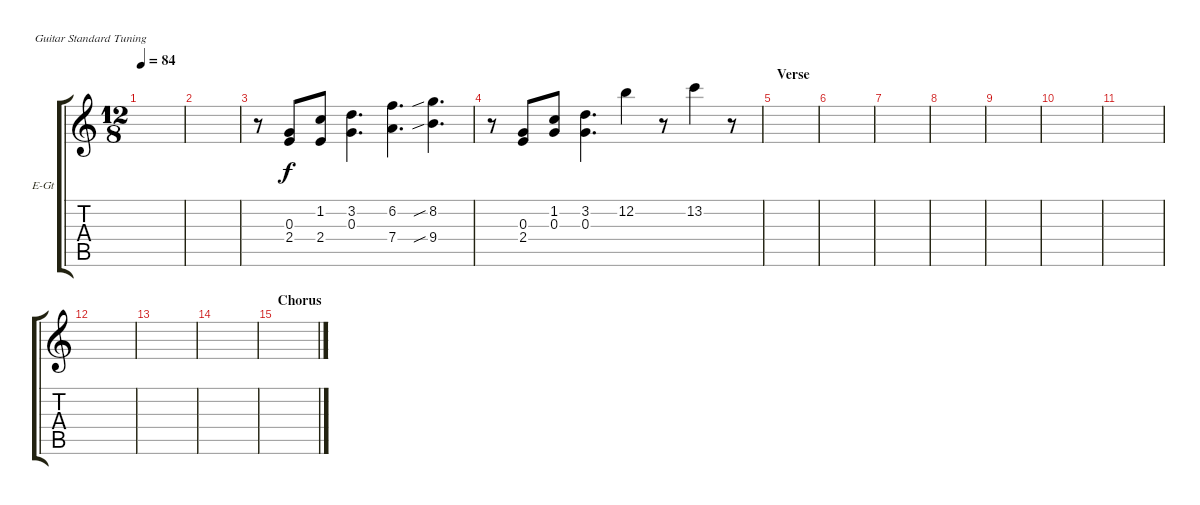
\defaultSystemsLayout 4
\bracketExtendMode groupsimilarinstruments
\firstSystemTrackNameOrientation horizontal
\otherSystemsTrackNameOrientation horizontal
\track ("Electric Guitar" "E-Gt") {instrument electricguitarclean}
\staff {score tabs}
\tuning (E4 B3 G3 D3 A2 E2)
\ts (12 8)
\tempo 84
\clef g2
\scale
0.333333
\ks c
|
\scale
0.333333 |
\scale
0.333333 r.8 (2.4 0.3).8 (2.4 1.2).8 (3.2 0.3).4{d} (7.4 6.2).4{d} (8.2{sib} 9.4{sib}).4{d} |
\scale
0.333333 r.8 (2.4 0.3).8 (1.2 0.3).8 (0.3 3.2).4{d} 12.2.4 r.8 13.2.4 r.8 |
\section ("" "Verse")
\scale
0.333333 |
\scale
0.333333 |
\scale
0.333333 |
\scale
0.333333 |
\scale
0.333333 |
\scale
0.333333 |
\scale
0.333333 |
\scale
0.333333 |
\scale
0.333333 |
\scale
0.333333 |
\section ("" "Chorus")
\scale
0.333333 |
\scale
0.333333
